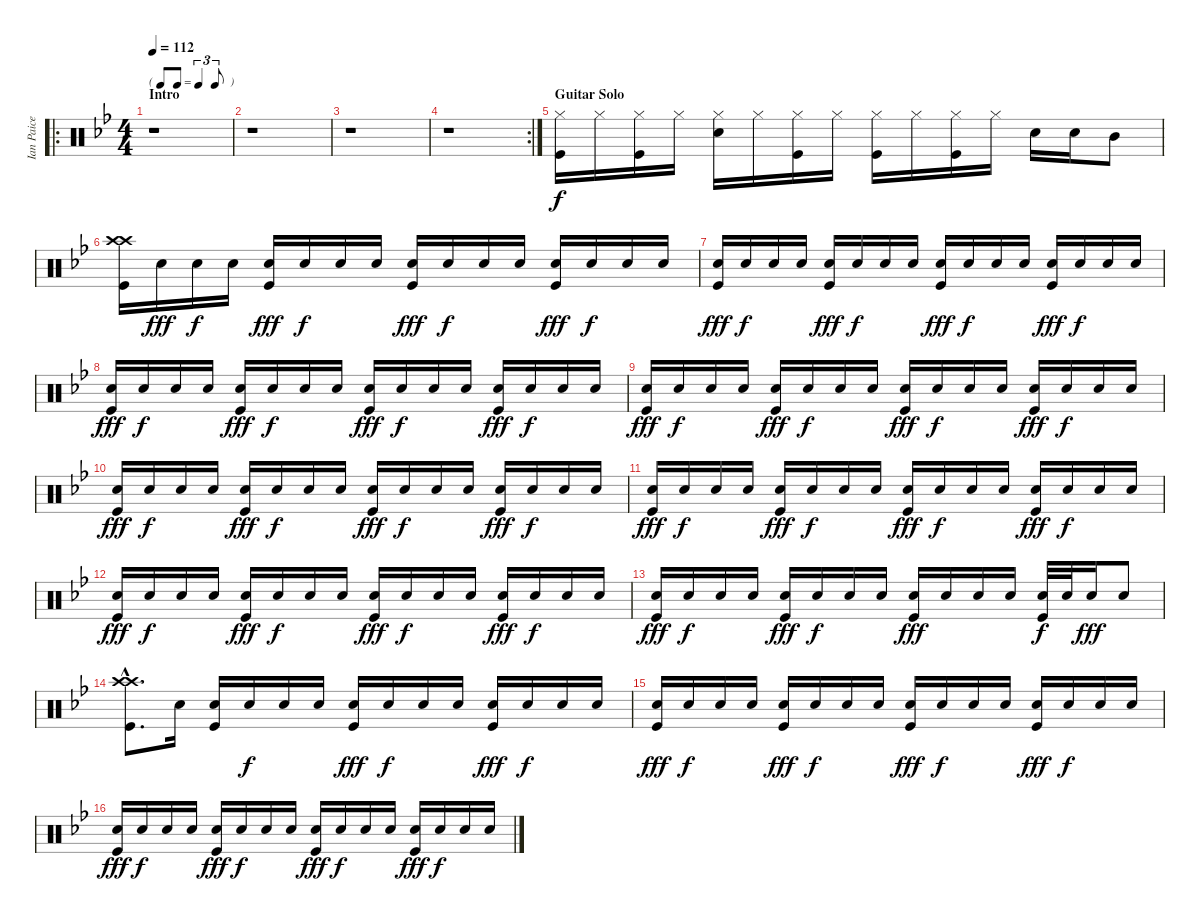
\track ("Ian Paice" "Ian Paice") {instrument percussion}
\staff {score}
\articulation defaults
\ro
\ts (4 4)
\tf triplet8th
\section ("" "Intro")
\tempo 112
\clef neutral
\ks bb
r.1{dy f} |
r.1 |
r.1 |
\rc 2
r.1 |
\section ("" "Guitar Solo")
("Hi-Hat (closed)" "Kick (hit)").16 "Hi-Hat (closed)".16 ("Hi-Hat (closed)" "Kick (hit)").16 "Hi-Hat (closed)".16 ("Hi-Hat (closed)" "Snare (hit) 2").16 "Hi-Hat (closed)".16 ("Hi-Hat (closed)" "Kick (hit)").16 "Hi-Hat (closed)".16 ("Hi-Hat (closed)" "Kick (hit)").16 "Hi-Hat (closed)".16 ("Hi-Hat (closed)" "Kick (hit)").16 "Hi-Hat (closed)".16 "Snare (hit) 2".16 "Snare (hit) 2".16 "Mid Tom (hit)".8 |
("Crash high (hit)" "Crash high (hit)" "Kick (hit)").16 "Snare (hit) 2".16{dy fff volume 7} "Snare (hit) 2".16{dy f} "Snare (hit) 2".16 ("Snare (hit) 2" "Kick (hit)").16{dy fff} "Snare (hit) 2".16{dy f} "Snare (hit) 2".16 "Snare (hit) 2".16 ("Snare (hit) 2" "Kick (hit)").16{dy fff} "Snare (hit) 2".16{dy f} "Snare (hit) 2".16 "Snare (hit) 2".16 ("Snare (hit) 2" "Kick (hit)").16{dy fff} "Snare (hit) 2".16{dy f} "Snare (hit) 2".16 "Snare (hit) 2".16 |
("Snare (hit) 2" "Kick (hit)").16{dy fff} "Snare (hit) 2".16{dy f} "Snare (hit) 2".16 "Snare (hit) 2".16 ("Snare (hit) 2" "Kick (hit)").16{dy fff} "Snare (hit) 2".16{dy f} "Snare (hit) 2".16 "Snare (hit) 2".16 ("Snare (hit) 2" "Kick (hit)").16{dy fff} "Snare (hit) 2".16{dy f} "Snare (hit) 2".16 "Snare (hit) 2".16 ("Snare (hit) 2" "Kick (hit)").16{dy fff} "Snare (hit) 2".16{dy f} "Snare (hit) 2".16 "Snare (hit) 2".16 |
("Snare (hit) 2" "Kick (hit)").16{dy fff} "Snare (hit) 2".16{dy f} "Snare (hit) 2".16 "Snare (hit) 2".16 ("Snare (hit) 2" "Kick (hit)").16{dy fff} "Snare (hit) 2".16{dy f} "Snare (hit) 2".16 "Snare (hit) 2".16 ("Snare (hit) 2" "Kick (hit)").16{dy fff} "Snare (hit) 2".16{dy f} "Snare (hit) 2".16 "Snare (hit) 2".16 ("Snare (hit) 2" "Kick (hit)").16{dy fff} "Snare (hit) 2".16{dy f} "Snare (hit) 2".16 "Snare (hit) 2".16 |
("Snare (hit) 2" "Kick (hit)").16{dy fff} "Snare (hit) 2".16{dy f} "Snare (hit) 2".16 "Snare (hit) 2".16 ("Snare (hit) 2" "Kick (hit)").16{dy fff} "Snare (hit) 2".16{dy f} "Snare (hit) 2".16 "Snare (hit) 2".16 ("Snare (hit) 2" "Kick (hit)").16{dy fff} "Snare (hit) 2".16{dy f} "Snare (hit) 2".16 "Snare (hit) 2".16 ("Snare (hit) 2" "Kick (hit)").16{dy fff} "Snare (hit) 2".16{dy f} "Snare (hit) 2".16 "Snare (hit) 2".16 |
("Snare (hit) 2" "Kick (hit)").16{dy fff} "Snare (hit) 2".16{dy f} "Snare (hit) 2".16 "Snare (hit) 2".16 ("Snare (hit) 2" "Kick (hit)").16{dy fff} "Snare (hit) 2".16{dy f} "Snare (hit) 2".16 "Snare (hit) 2".16 ("Snare (hit) 2" "Kick (hit)").16{dy fff} "Snare (hit) 2".16{dy f} "Snare (hit) 2".16 "Snare (hit) 2".16 ("Snare (hit) 2" "Kick (hit)").16{dy fff} "Snare (hit) 2".16{dy f} "Snare (hit) 2".16 "Snare (hit) 2".16 |
("Snare (hit) 2" "Kick (hit)").16{dy fff} "Snare (hit) 2".16{dy f} "Snare (hit) 2".16 "Snare (hit) 2".16 ("Snare (hit) 2" "Kick (hit)").16{dy fff} "Snare (hit) 2".16{dy f} "Snare (hit) 2".16 "Snare (hit) 2".16 ("Snare (hit) 2" "Kick (hit)").16{dy fff} "Snare (hit) 2".16{dy f} "Snare (hit) 2".16 "Snare (hit) 2".16 ("Snare (hit) 2" "Kick (hit)").16{dy fff} "Snare (hit) 2".16{dy f} "Snare (hit) 2".16 "Snare (hit) 2".16 |
("Snare (hit) 2" "Kick (hit)").16{dy fff} "Snare (hit) 2".16{dy f} "Snare (hit) 2".16 "Snare (hit) 2".16 ("Snare (hit) 2" "Kick (hit)").16{dy fff} "Snare (hit) 2".16{dy f} "Snare (hit) 2".16 "Snare (hit) 2".16 ("Snare (hit) 2" "Kick (hit)").16{dy fff} "Snare (hit) 2".16{dy f} "Snare (hit) 2".16 "Snare (hit) 2".16 ("Snare (hit) 2" "Kick (hit)").16{dy fff} "Snare (hit) 2".16{dy f} "Snare (hit) 2".16 "Snare (hit) 2".16 |
("Snare (hit) 2" "Kick (hit)").16{dy fff} "Snare (hit) 2".16{dy f} "Snare (hit) 2".16 "Snare (hit) 2".16 ("Snare (hit) 2" "Kick (hit)").16{dy fff} "Snare (hit) 2".16{dy f} "Snare (hit) 2".16 "Snare (hit) 2".16 ("Snare (hit) 2" "Kick (hit)").16{dy fff} "Snare (hit) 2".16 "Snare (hit) 2".16 "Snare (hit) 2".16 ("Snare (hit) 2" "Kick (hit)").32{dy f} "Snare (hit) 2".32 "Snare (hit) 2".16{dy fff} "Snare (hit) 2".8 |
("Crash high (hit)"{hac} "Crash high (hit)"{hac} "Kick (hit)"{hac}).8{d} "Snare (hit) 2".16 ("Snare (hit) 2" "Kick (hit)").16 "Snare (hit) 2".16{dy f} "Snare (hit) 2".16 "Snare (hit) 2".16 ("Snare (hit) 2" "Kick (hit)").16{dy fff} "Snare (hit) 2".16{dy f} "Snare (hit) 2".16 "Snare (hit) 2".16 ("Snare (hit) 2" "Kick (hit)").16{dy fff} "Snare (hit) 2".16{dy f} "Snare (hit) 2".16 "Snare (hit) 2".16 |
("Snare (hit) 2" "Kick (hit)").16{dy fff} "Snare (hit) 2".16{dy f} "Snare (hit) 2".16 "Snare (hit) 2".16 ("Snare (hit) 2" "Kick (hit)").16{dy fff} "Snare (hit) 2".16{dy f} "Snare (hit) 2".16 "Snare (hit) 2".16 ("Snare (hit) 2" "Kick (hit)").16{dy fff} "Snare (hit) 2".16{dy f} "Snare (hit) 2".16 "Snare (hit) 2".16 ("Snare (hit) 2" "Kick (hit)").16{dy fff} "Snare (hit) 2".16{dy f} "Snare (hit) 2".16 "Snare (hit) 2".16 |
("Snare (hit) 2" "Kick (hit)").16{dy fff} "Snare (hit) 2".16{dy f} "Snare (hit) 2".16 "Snare (hit) 2".16 ("Snare (hit) 2" "Kick (hit)").16{dy fff} "Snare (hit) 2".16{dy f} "Snare (hit) 2".16 "Snare (hit) 2".16 ("Snare (hit) 2" "Kick (hit)").16{dy fff} "Snare (hit) 2".16{dy f} "Snare (hit) 2".16 "Snare (hit) 2".16 ("Snare (hit) 2" "Kick (hit)").16{dy fff} "Snare (hit) 2".16{dy f} "Snare (hit) 2".16 "Snare (hit) 2".16
